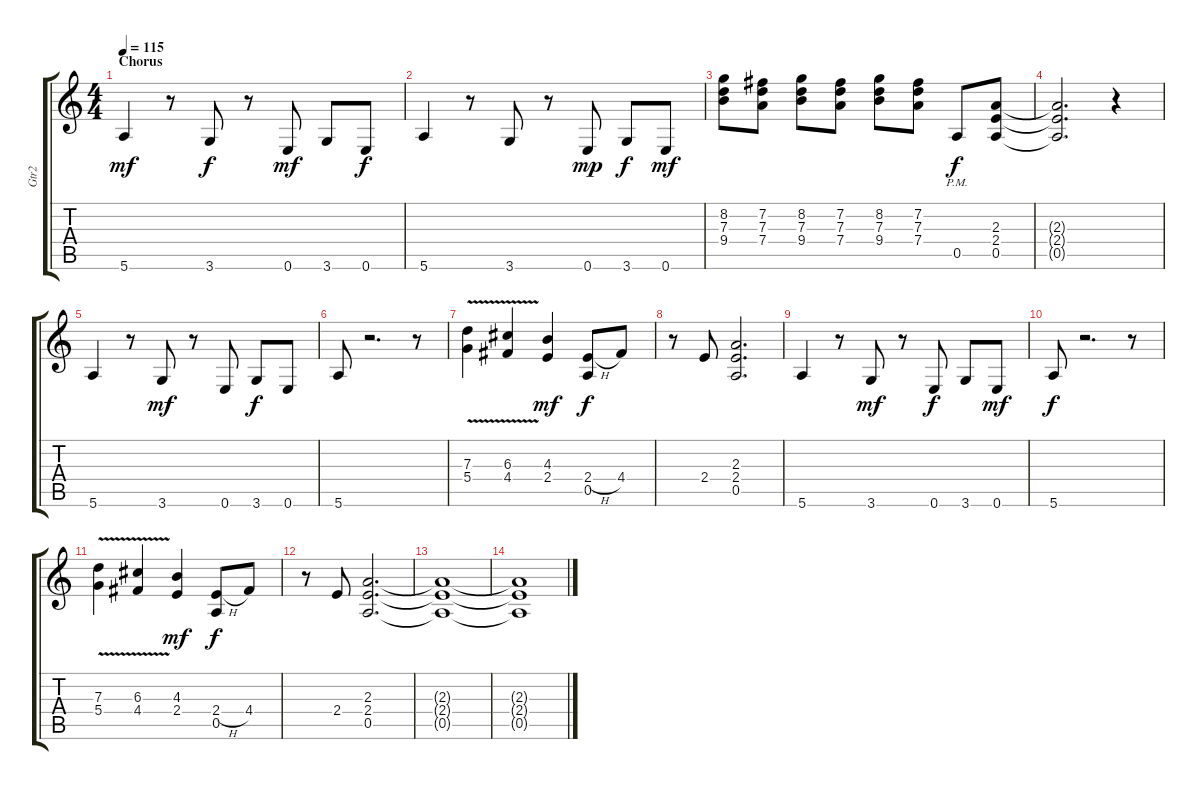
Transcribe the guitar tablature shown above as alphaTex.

\track ("Gtr2" "Gtr2") {instrument distortionguitar}
\staff {score tabs}
\tuning (E4 B3 G3 D3 A2 E2) {hide}
\ts (4 4)
\section ("" "Chorus")
\tempo 115
\clef g2
\ks c
5.6.4{dy mf} r.8 3.6.8{dy f} r.8 0.6.8{dy mf} 3.6.8 0.6.8{dy f} |
5.6.4 r.8 3.6.8 r.8 0.6.8{dy mp} 3.6.8{dy f} 0.6.8{dy mf} |
(8.2 7.3 9.4).8 (7.2 7.3 7.4).8 (8.2 7.3 9.4).8 (7.2 7.3 7.4).8 (8.2 7.3 9.4).8 (7.2 7.3 7.4).8 0.5{pm}.8{dy f} (2.3 2.4 0.5).8 |
(2.3{t} 2.4{t} 0.5{t}).2{d} r.4 |
5.6.4 r.8 3.6.8{dy mf} r.8 0.6.8 3.6.8{dy f} 0.6.8 |
5.6.8 r.2{d} r.8 |
(7.3{v} 5.4{v}).4 (6.3{v} 4.4{v}).4 (4.3 2.4).4{dy mf} (2.4{h} 0.5).8{dy f} 4.4.8 |
r.8 2.4.8 (2.3 2.4 0.5).2{d} |
5.6.4 r.8 3.6.8{dy mf} r.8 0.6.8{dy f} 3.6.8 0.6.8{dy mf} |
5.6.8{dy f} r.2{d} r.8 |
(7.3{v} 5.4{v}).4 (6.3{v} 4.4{v}).4 (4.3 2.4).4{dy mf} (2.4{h} 0.5).8{dy f} 4.4.8 |
r.8 2.4.8 (2.3 2.4 0.5).2{d} |
(2.3{t} 2.4{t} 0.5{t}).1 |
(2.3{t} 2.4{t} 0.5{t}).1
